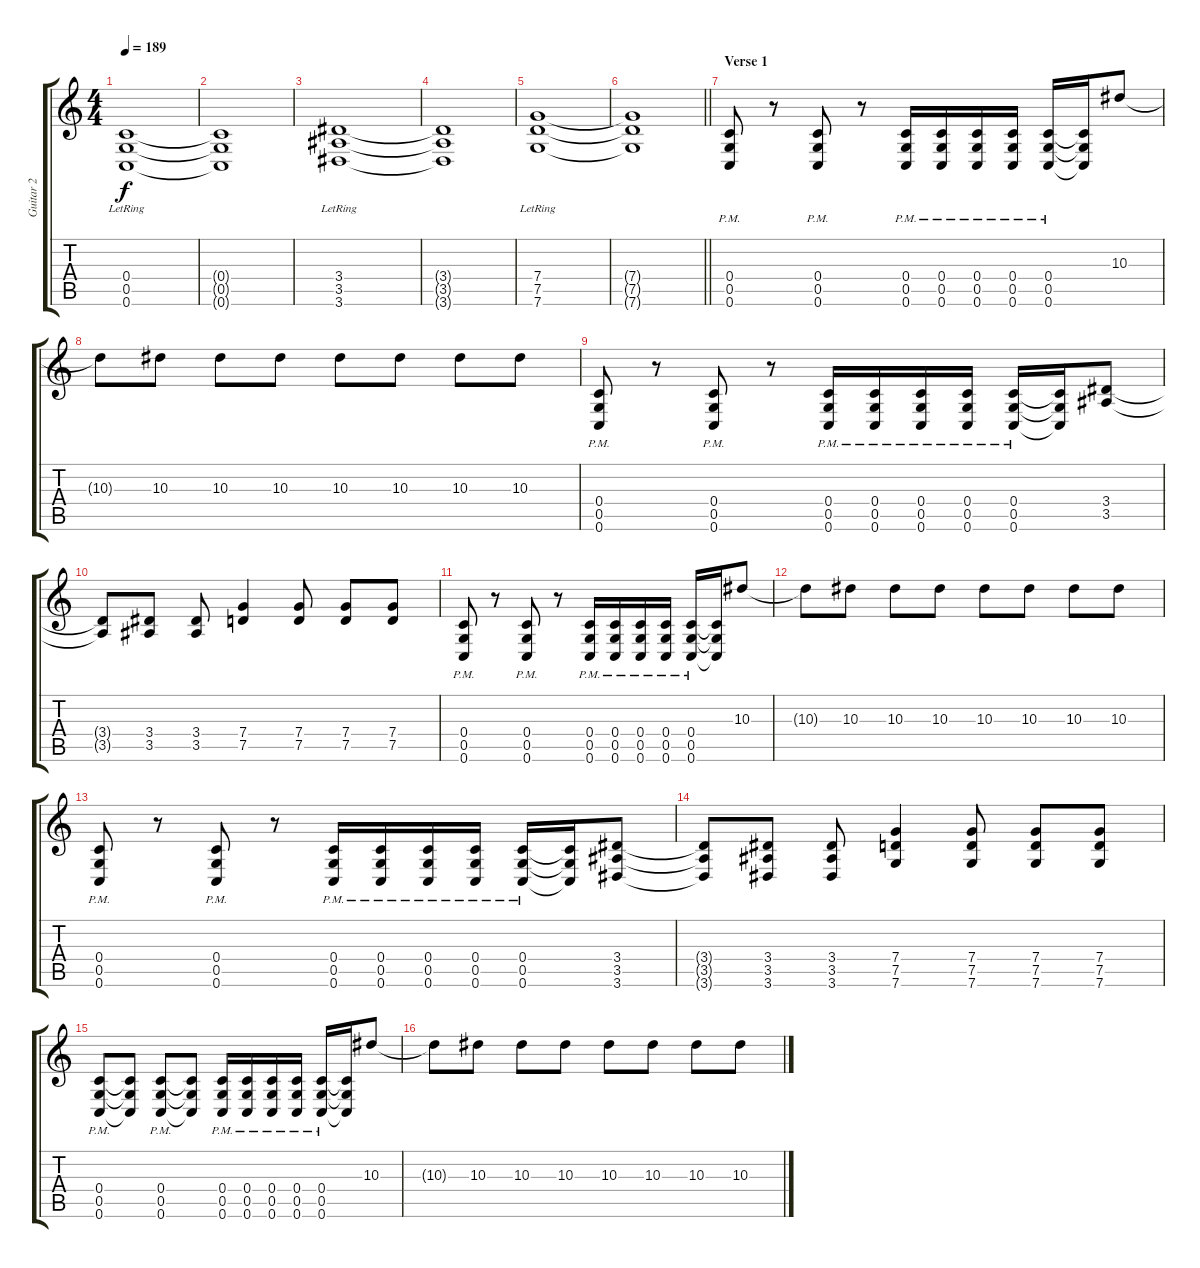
\track ("Guitar 2" "Guitar 2") {instrument distortionguitar}
\staff {score tabs}
\tuning (D4 A3 F3 C3 G2 C2) {hide}
\ts (4 4)
\tempo 189
\clef g2
\ks c
(0.4 0.5{lr} 0.6).1{dy f} |
(0.4{t} 0.5{t} 0.6{t}).1 |
(3.4 3.5{lr} 3.6).1 |
(3.4{t} 3.5{t} 3.6{t}).1 |
(7.4{lr} 7.5{lr} 7.6{lr}).1 |
\barLineRight lightlight
(7.4{t} 7.5{t} 7.6{t}).1 |
\section ("" "Verse 1")
(0.4 0.5 0.6{pm}).8 r.8 (0.4 0.5 0.6{pm}).8 r.8 (0.4 0.5 0.6{pm}).16 (0.4 0.5 0.6{pm}).16 (0.4 0.5 0.6{pm}).16 (0.4 0.5 0.6{pm}).16 (0.4 0.5 0.6{pm}).16 (0.4{t} 0.5{t} 0.6{t}).16 10.3.8 |
10.3{t}.8 10.3.8 10.3.8 10.3.8 10.3.8 10.3.8 10.3.8 10.3.8 |
(0.4 0.5 0.6{pm}).8 r.8 (0.4 0.5 0.6{pm}).8 r.8 (0.4 0.5 0.6{pm}).16 (0.4 0.5 0.6{pm}).16 (0.4 0.5 0.6{pm}).16 (0.4 0.5 0.6{pm}).16 (0.4 0.5 0.6{pm}).16 (0.4{t} 0.5{t} 0.6{t}).16 (3.4 3.5).8 |
(3.4{t} 3.5{t}).8 (3.4 3.5).8 (3.4 3.5).8 (7.4 7.5).4 (7.4 7.5).8 (7.4 7.5).8 (7.4 7.5).8 |
(0.4 0.5 0.6{pm}).8 r.8 (0.4 0.5 0.6{pm}).8 r.8 (0.4 0.5 0.6{pm}).16 (0.4 0.5 0.6{pm}).16 (0.4 0.5 0.6{pm}).16 (0.4 0.5 0.6{pm}).16 (0.4 0.5 0.6{pm}).16 (0.4{t} 0.5{t} 0.6{t}).16 10.3.8 |
10.3{t}.8 10.3.8 10.3.8 10.3.8 10.3.8 10.3.8 10.3.8 10.3.8 |
(0.4 0.5 0.6{pm}).8 r.8 (0.4 0.5 0.6{pm}).8 r.8 (0.4 0.5 0.6{pm}).16 (0.4 0.5 0.6{pm}).16 (0.4 0.5 0.6{pm}).16 (0.4 0.5 0.6{pm}).16 (0.4 0.5 0.6{pm}).16 (0.4{t} 0.5{t} 0.6{t}).16 (3.4 3.5 3.6).8 |
(3.4{t} 3.5{t} 3.6{t}).8 (3.4 3.5 3.6).8 (3.4 3.5 3.6).8 (7.4 7.5 7.6).4 (7.4 7.5 7.6).8 (7.4 7.5 7.6).8 (7.4 7.5 7.6).8 |
(0.4 0.5 0.6{pm}).8 (0.4{t} 0.5{t} 0.6{t}).8 (0.4 0.5 0.6{pm}).8 (0.4{t} 0.5{t} 0.6{t}).8 (0.4 0.5 0.6{pm}).16 (0.4 0.5 0.6{pm}).16 (0.4 0.5 0.6{pm}).16 (0.4 0.5 0.6{pm}).16 (0.4 0.5 0.6{pm}).16 (0.4{t} 0.5{t} 0.6{t}).16 10.3.8 |
10.3{t}.8 10.3.8 10.3.8 10.3.8 10.3.8 10.3.8 10.3.8 10.3.8
